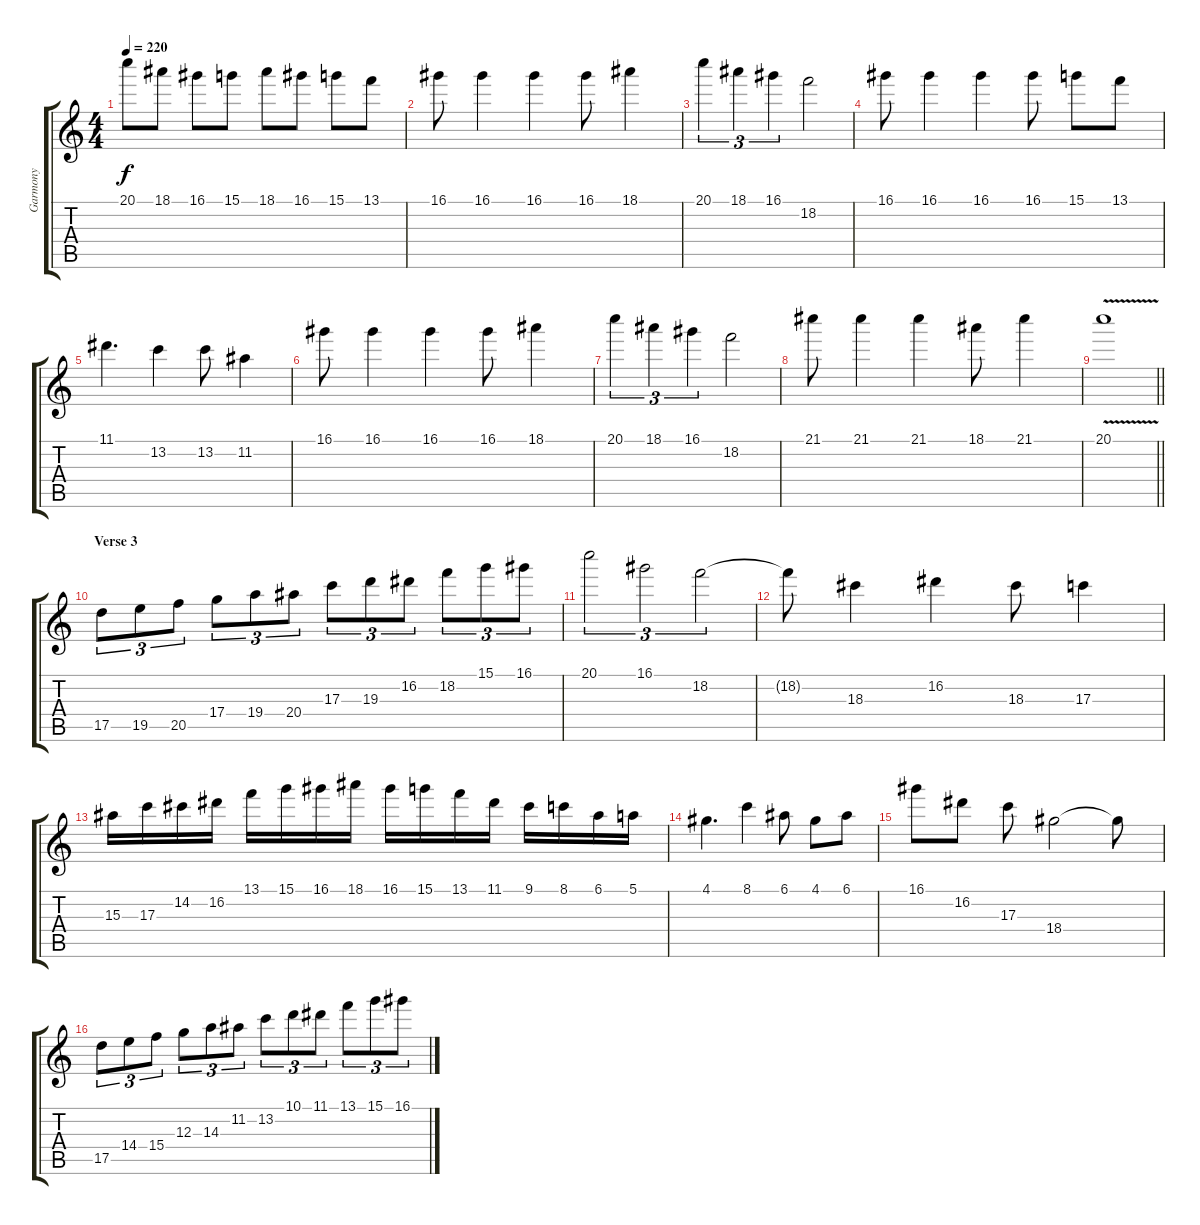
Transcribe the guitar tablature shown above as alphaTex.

\track ("Garmony" "Garmony") {instrument distortionguitar}
\staff {score tabs}
\tuning (E4 B3 G3 D3 A2 E2) {hide}
\ts (4 4)
\tempo 220
\clef g2
\ks c
20.1.8{dy f} 18.1.8 16.1.8 15.1.8 18.1.8 16.1.8 15.1.8 13.1.8 |
16.1.8 16.1.4 16.1.4 16.1.8 18.1.4 |
20.1.4{tu (3 2)} 18.1.4{tu (3 2)} 16.1.4{tu (3 2)} 18.2.2 |
16.1.8 16.1.4 16.1.4 16.1.8 15.1.8 13.1.8 |
11.1.4{d} 13.2.4 13.2.8 11.2.4 |
16.1.8 16.1.4 16.1.4 16.1.8 18.1.4 |
20.1.4{tu (3 2)} 18.1.4{tu (3 2)} 16.1.4{tu (3 2)} 18.2.2 |
21.1.8 21.1.4 21.1.4 18.1.8 21.1.4 |
\barLineRight lightlight
20.1{v}.1 |
\section ("" "Verse 3")
17.5.8{tu (3 2)} 19.5.8{tu (3 2)} 20.5.8{tu (3 2)} 17.4.8{tu (3 2)} 19.4.8{tu (3 2)} 20.4.8{tu (3 2)} 17.3.8{tu (3 2)} 19.3.8{tu (3 2)} 16.2.8{tu (3 2)} 18.2.8{tu (3 2)} 15.1.8{tu (3 2)} 16.1.8{tu (3 2)} |
20.1.2{tu (3 2)} 16.1.2{tu (3 2)} 18.2.2{tu (3 2)} |
18.2{t}.8 18.3.4 16.2.4 18.3.8 17.3.4 |
15.3.16 17.3.16 14.2.16 16.2.16 13.1.16 15.1.16 16.1.16 18.1.16 16.1.16 15.1.16 13.1.16 11.1.16 9.1.16 8.1.16 6.1.16 5.1.16 |
4.1.4{d} 8.1.4 6.1.8 4.1.8 6.1.8 |
16.1.8 16.2.8 17.3.8 18.4.2 18.4{t}.8 |
17.5.8{tu (3 2)} 14.4.8{tu (3 2)} 15.4.8{tu (3 2)} 12.3.8{tu (3 2)} 14.3.8{tu (3 2)} 11.2.8{tu (3 2)} 13.2.8{tu (3 2)} 10.1.8{tu (3 2)} 11.1.8{tu (3 2)} 13.1.8{tu (3 2)} 15.1.8{tu (3 2)} 16.1.8{tu (3 2)}
